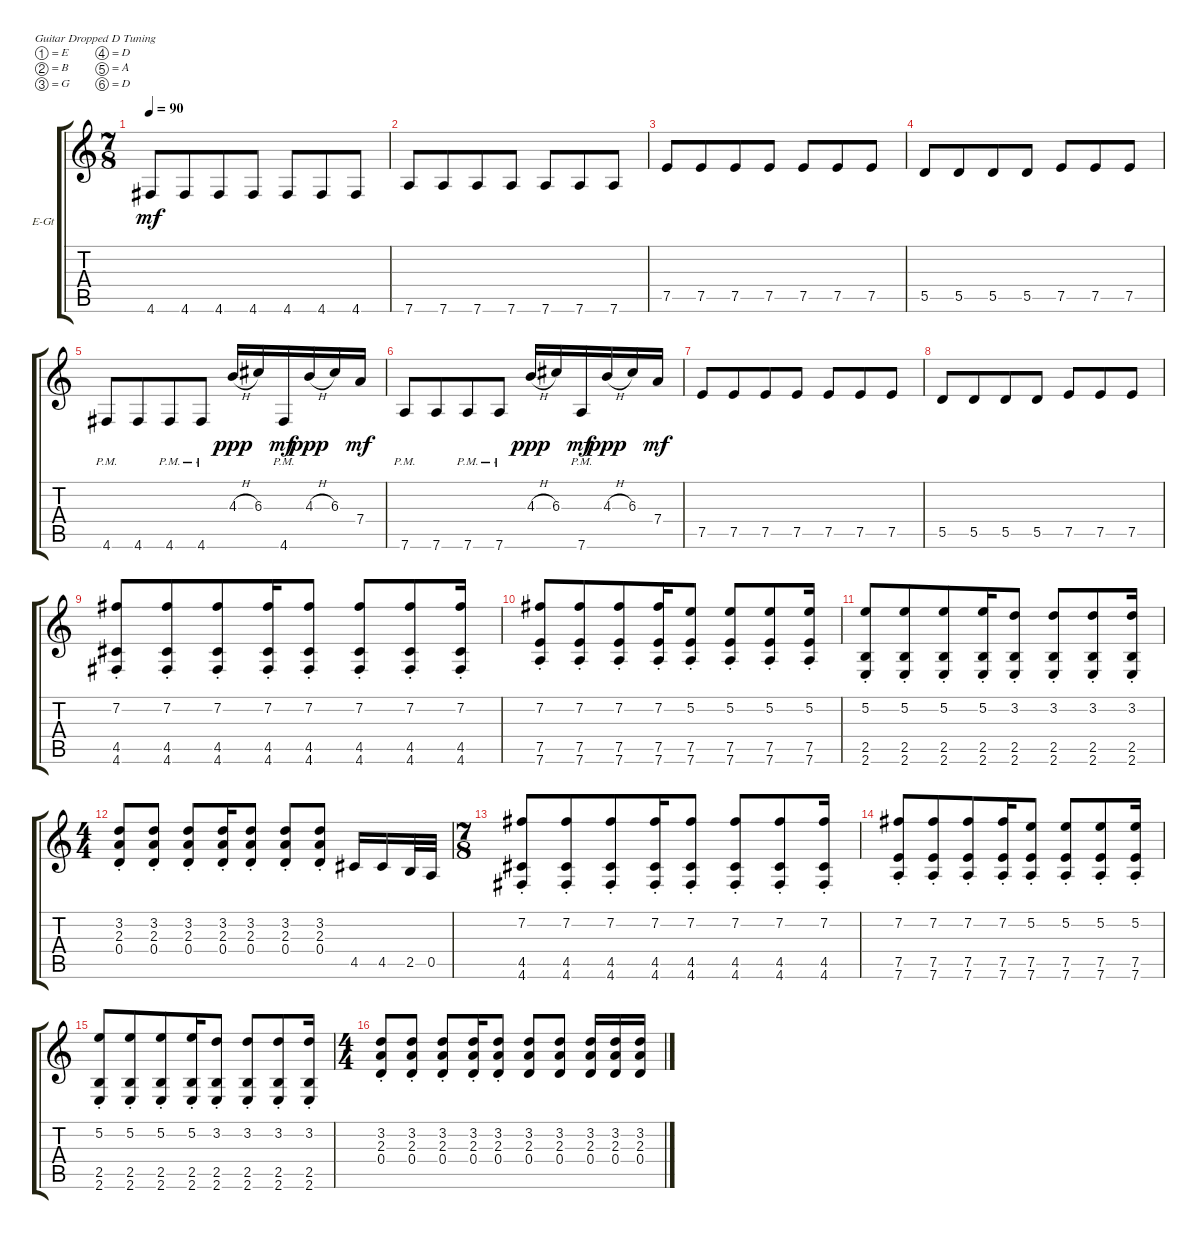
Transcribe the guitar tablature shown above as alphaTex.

\defaultSystemsLayout 4
\bracketExtendMode groupsimilarinstruments
\firstSystemTrackNameOrientation horizontal
\otherSystemsTrackNameOrientation horizontal
\track ("dist 2" "E-Gt") {instrument distortionguitar}
\staff {score tabs}
\tuning (E4 B3 G3 D3 A2 D2)
\ts (7 8)
\tempo 90
\clef g2
\ks c
4.6.8{dy mf instrument distortionguitar} 4.6.8 4.6.8 4.6.8 4.6.8 4.6.8 4.6.8 |
7.6.8 7.6.8 7.6.8 7.6.8 7.6.8 7.6.8 7.6.8 |
7.5.8 7.5.8 7.5.8 7.5.8 7.5.8 7.5.8 7.5.8 |
5.5.8 5.5.8 5.5.8 5.5.8 7.5.8 7.5.8 7.5.8 |
4.6{pm}.8 4.6.8 4.6{pm}.8 4.6{pm}.8 4.3{h}.16{dy ppp} 6.3.16 4.6{pm}.16{dy mf} 4.3{h}.16{dy ppp} 6.3.16 7.4.16{dy mf} |
7.6{pm}.8 7.6.8 7.6{pm}.8 7.6{pm}.8 4.3{h}.16{dy ppp} 6.3.16 7.6{pm}.16{dy mf} 4.3{h}.16{dy ppp} 6.3.16 7.4.16{dy mf} |
7.5.8 7.5.8 7.5.8 7.5.8 7.5.8 7.5.8 7.5.8 |
5.5.8 5.5.8 5.5.8 5.5.8 7.5.8 7.5.8 7.5.8 |
(7.2{st} 4.6{st} 4.5{st}).8 (7.2{st} 4.6{st} 4.5{st}).8 (7.2{st} 4.6{st} 4.5{st}).8 (7.2{st} 4.6{st} 4.5{st}).16 (7.2{st} 4.6{st} 4.5{st}).8 (7.2{st} 4.6{st} 4.5{st}).8 (7.2{st} 4.6{st} 4.5{st}).8 (7.2{st} 4.6{st} 4.5{st}).16 |
(7.2{st} 7.6{st} 7.5{st}).8 (7.2{st} 7.6{st} 7.5{st}).8 (7.2{st} 7.6{st} 7.5{st}).8 (7.2{st} 7.6{st} 7.5{st}).16 (5.2{st} 7.6{st} 7.5{st}).8 (5.2{st} 7.6{st} 7.5{st}).8 (5.2{st} 7.6{st} 7.5{st}).8 (5.2{st} 7.6{st} 7.5{st}).16 |
(5.2{st} 2.6{st} 2.5{st}).8 (5.2{st} 2.6{st} 2.5{st}).8 (5.2{st} 2.6{st} 2.5{st}).8 (5.2{st} 2.6{st} 2.5{st}).16 (3.2{st} 2.6{st} 2.5{st}).8 (3.2{st} 2.6{st} 2.5{st}).8 (3.2{st} 2.6{st} 2.5{st}).8 (3.2{st} 2.6{st} 2.5{st}).16 |
\ts (4 4)
(0.4{st} 2.3{st} 3.2{st}).8 (0.4{st} 2.3{st} 3.2{st}).8 (0.4{st} 2.3{st} 3.2{st}).8 (3.2{st} 2.3{st} 0.4{st}).16 (0.4{st} 2.3{st} 3.2{st}).8 (0.4{st} 2.3{st} 3.2{st}).8 (0.4{st} 2.3{st} 3.2{st}).8 4.5.16 4.5.16 2.5.32 0.5.32 |
\ts (7 8)
(7.2{st} 4.6{st} 4.5{st}).8 (7.2{st} 4.6{st} 4.5{st}).8 (7.2{st} 4.6{st} 4.5{st}).8 (7.2{st} 4.6{st} 4.5{st}).16 (7.2{st} 4.6{st} 4.5{st}).8 (7.2{st} 4.6{st} 4.5{st}).8 (7.2{st} 4.6{st} 4.5{st}).8 (7.2{st} 4.6{st} 4.5{st}).16 |
(7.2{st} 7.6{st} 7.5{st}).8 (7.2{st} 7.6{st} 7.5{st}).8 (7.2{st} 7.6{st} 7.5{st}).8 (7.2{st} 7.6{st} 7.5{st}).16 (5.2{st} 7.6{st} 7.5{st}).8 (5.2{st} 7.6{st} 7.5{st}).8 (5.2{st} 7.6{st} 7.5{st}).8 (5.2{st} 7.6{st} 7.5{st}).16 |
(5.2{st} 2.6{st} 2.5{st}).8 (5.2{st} 2.6{st} 2.5{st}).8 (5.2{st} 2.6{st} 2.5{st}).8 (5.2{st} 2.6{st} 2.5{st}).16 (3.2{st} 2.6{st} 2.5{st}).8 (3.2{st} 2.6{st} 2.5{st}).8 (3.2{st} 2.6{st} 2.5{st}).8 (3.2{st} 2.6{st} 2.5{st}).16 |
\ts (4 4)
(0.4{st} 2.3{st} 3.2{st}).8 (0.4{st} 2.3{st} 3.2{st}).8 (0.4{st} 2.3{st} 3.2{st}).8 (3.2{st} 2.3{st} 0.4{st}).16 (0.4{st} 2.3{st} 3.2{st}).8 (0.4 2.3 3.2).8 (0.4 2.3 3.2).8 (0.4 2.3 3.2).16 (0.4 2.3 3.2).16 (3.2 2.3 0.4).16
